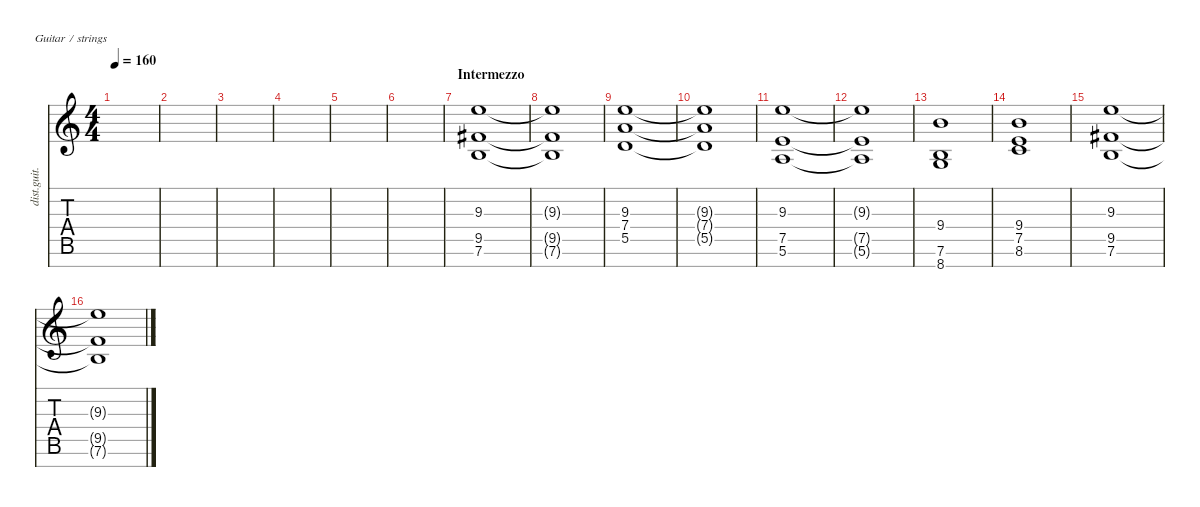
\defaultSystemsLayout 4
\hideDynamics
\bracketExtendMode nobrackets
\track ("Clean Guitar - Zoli" "dist.guit.") {instrument distortionguitar}
\staff {score tabs}
\tuning (E4 B3 G3 D3 A2 E2 B1)
\ts (4 4)
\tempo 160
\clef g2
\ks c
|
|
|
|
|
|
\section ("" "Intermezzo")
(7.6 9.5{acc #} 9.3).1 |
(7.6{t} 9.5{t acc #} 9.3{t}).1 |
(9.3 7.4 5.5).1 |
(5.5{t} 7.4{t} 9.3{t}).1 |
(5.6 7.5 9.3).1 |
(5.6{t} 7.5{t} 9.3{t}).1 |
(8.7 7.6 9.4).1 |
(8.6 7.5 9.4).1 |
(7.6 9.5{acc #} 9.3).1 |
(7.6{t} 9.5{t acc #} 9.3{t}).1
